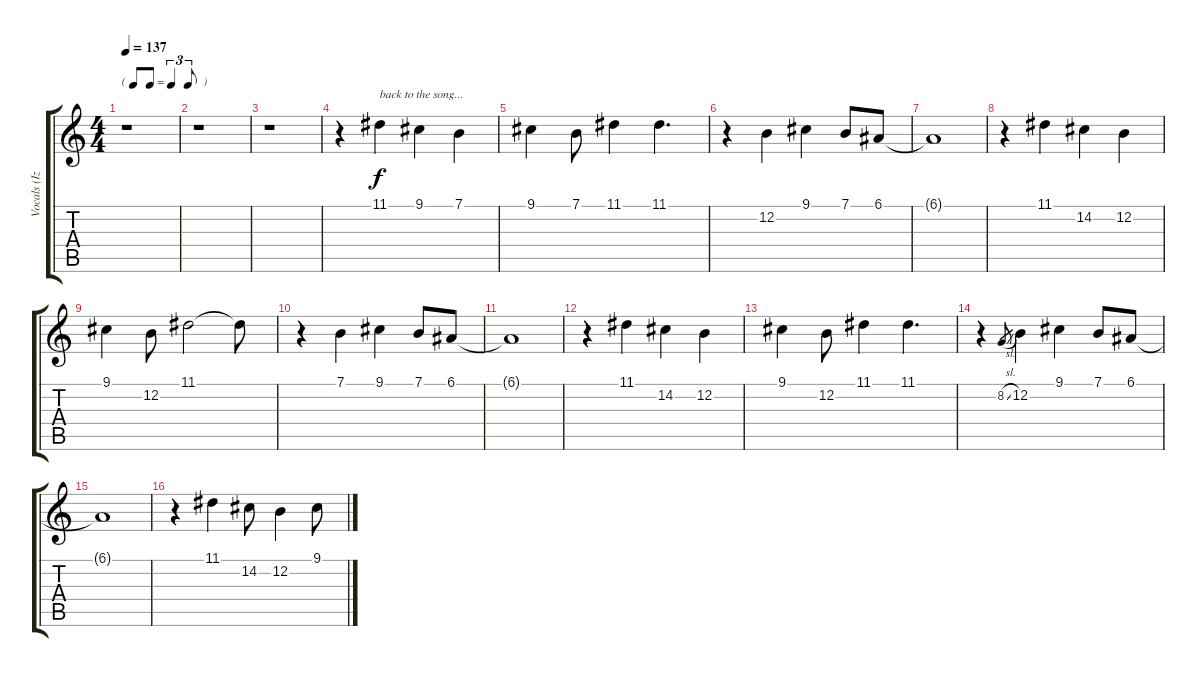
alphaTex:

\track ("Vocals (Izzy + Axl)" "Vocals (Iz") {instrument lead2sawtooth}
\staff {score tabs}
\tuning (E4 B3 G3 D3 A2 E2) {hide}
\ts (4 4)
\tf triplet8th
\tempo 137
\clef g2
\ks c
r.1{dy f} |
r.1 |
r.1 |
r.4 11.1.4{txt "back to the song..."} 9.1.4 7.1.4 |
9.1.4 7.1.8 11.1.4 11.1.4{d} |
r.4 12.2.4 9.1.4 7.1.8 6.1.8 |
6.1{t}.1 |
r.4 11.1.4 14.2.4 12.2.4 |
9.1.4 12.2.8 11.1.2 11.1{t}.8 |
r.4 7.1.4 9.1.4 7.1.8 6.1.8 |
6.1{t}.1 |
r.4 11.1.4 14.2.4 12.2.4 |
9.1.4 12.2.8 11.1.4 11.1.4{d} |
r.4 8.2{sl}.8{gr} 12.2.4 9.1.4 7.1.8 6.1.8 |
6.1{t}.1 |
r.4 11.1.4 14.2.8 12.2.4 9.1.8
